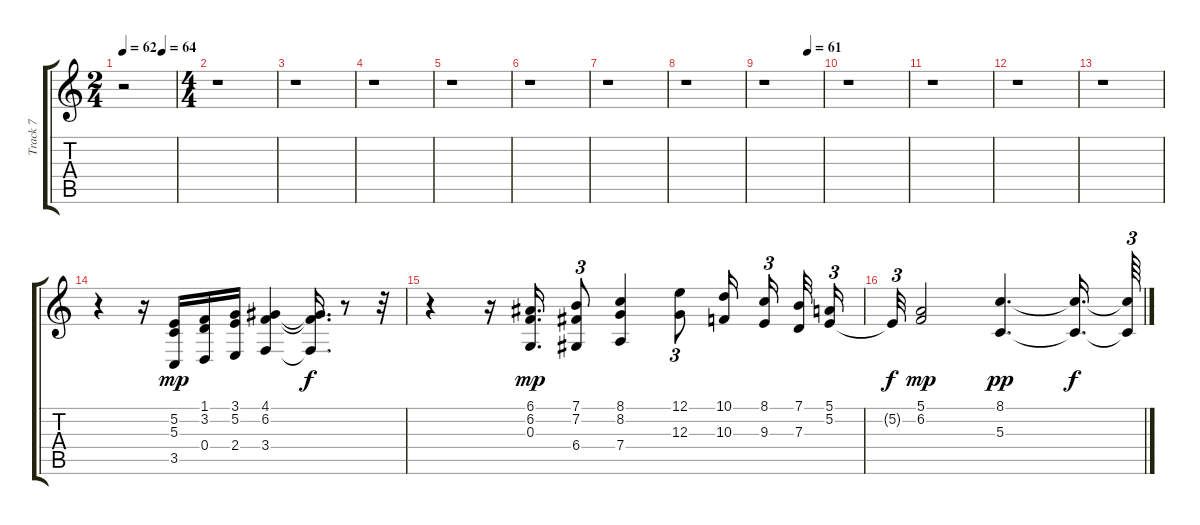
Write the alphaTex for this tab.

\track ("Track 7" "Track 7") {instrument stringensemble1}
\staff {score tabs}
\tuning (E4 B3 G3 D3 A2 E2) {hide}
\ts (2 4)
\tempo 62
\tempo (64 0.75)
\clef g2
\ks c
r.2{dy mp} |
\ts (4 4)
r.1 |
r.1 |
r.1 |
r.1 |
r.1 |
r.1 |
r.1 |
\tempo (61 0.75)
r.1 |
r.1 |
r.1 |
r.1 |
r.1 |
r.4 r.16 (5.2 5.3 3.5).16 (1.1 3.2 0.4).16 (3.1 5.2 2.4).16 (4.1 6.2 3.4).4 (4.1{t} 6.2{t} 3.4{t}).16{d dy f} r.8 r.32 |
r.4 r.16 (6.1 6.2 0.3).16{d dy mp} (7.1 7.2 6.4).8{tu (3 2)} (8.1 8.2 7.4).4 (12.1 12.3).8{tu (3 2)} (10.1 10.3).16 (8.1 9.3).16{tu (3 2)} (7.1 7.3).32 (5.1 5.2).16{tu (3 2)} |
5.2{t}.32{tu (3 2) dy f} (5.1 6.2).2{dy mp} (8.1 5.3).4{d dy pp} (8.1{t} 5.3{t}).16{d dy f} (8.1{t} 5.3{t}).64{tu (3 2)}
